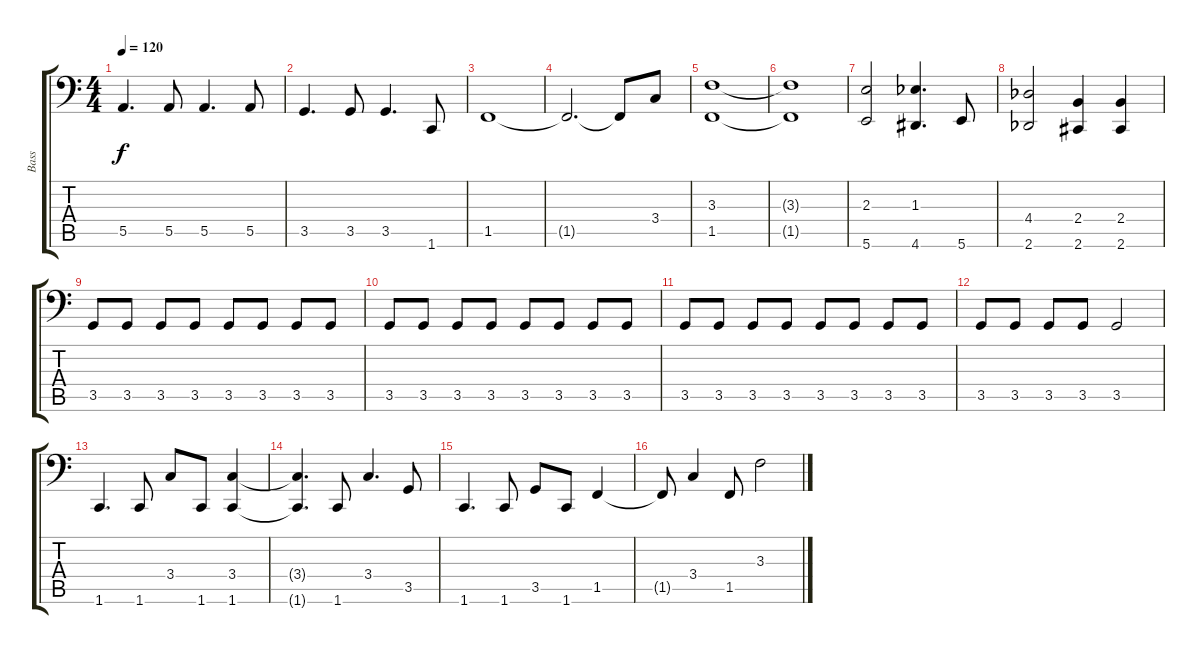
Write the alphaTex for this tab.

\track ("Bass" "Bass") {instrument acousticbass}
\staff {score tabs}
\tuning (C3 G2 D2 A1 E1 B0) {hide}
\ts (4 4)
\tempo 120
\clef f4
\ks c
5.5.4{d dy f} 5.5.8 5.5.4{d} 5.5.8 |
3.5.4{d} 3.5.8 3.5.4{d} 1.6.8 |
1.5.1 |
1.5{t}.2{d} 1.5{t}.8 3.4.8 |
(3.3 1.5).1 |
(3.3{t} 1.5{t}).1 |
(2.3 5.6).2 (1.3{acc b} 4.6).4{d} 5.6.8 |
(4.4{acc b} 2.6{acc b}).2 (2.4 2.6).4 (2.4 2.6).4 |
3.5.8 3.5.8 3.5.8 3.5.8 3.5.8 3.5.8 3.5.8 3.5.8 |
3.5.8 3.5.8 3.5.8 3.5.8 3.5.8 3.5.8 3.5.8 3.5.8 |
3.5.8 3.5.8 3.5.8 3.5.8 3.5.8 3.5.8 3.5.8 3.5.8 |
3.5.8 3.5.8 3.5.8 3.5.8 3.5.2 |
1.6.4{d} 1.6.8 3.4.8 1.6.8 (3.4 1.6).4 |
(3.4{t} 1.6{t}).4{d} 1.6.8 3.4.4{d} 3.5.8 |
1.6.4{d} 1.6.8 3.5.8 1.6.8 1.5.4 |
1.5{t}.8 3.4.4 1.5.8 3.3.2
